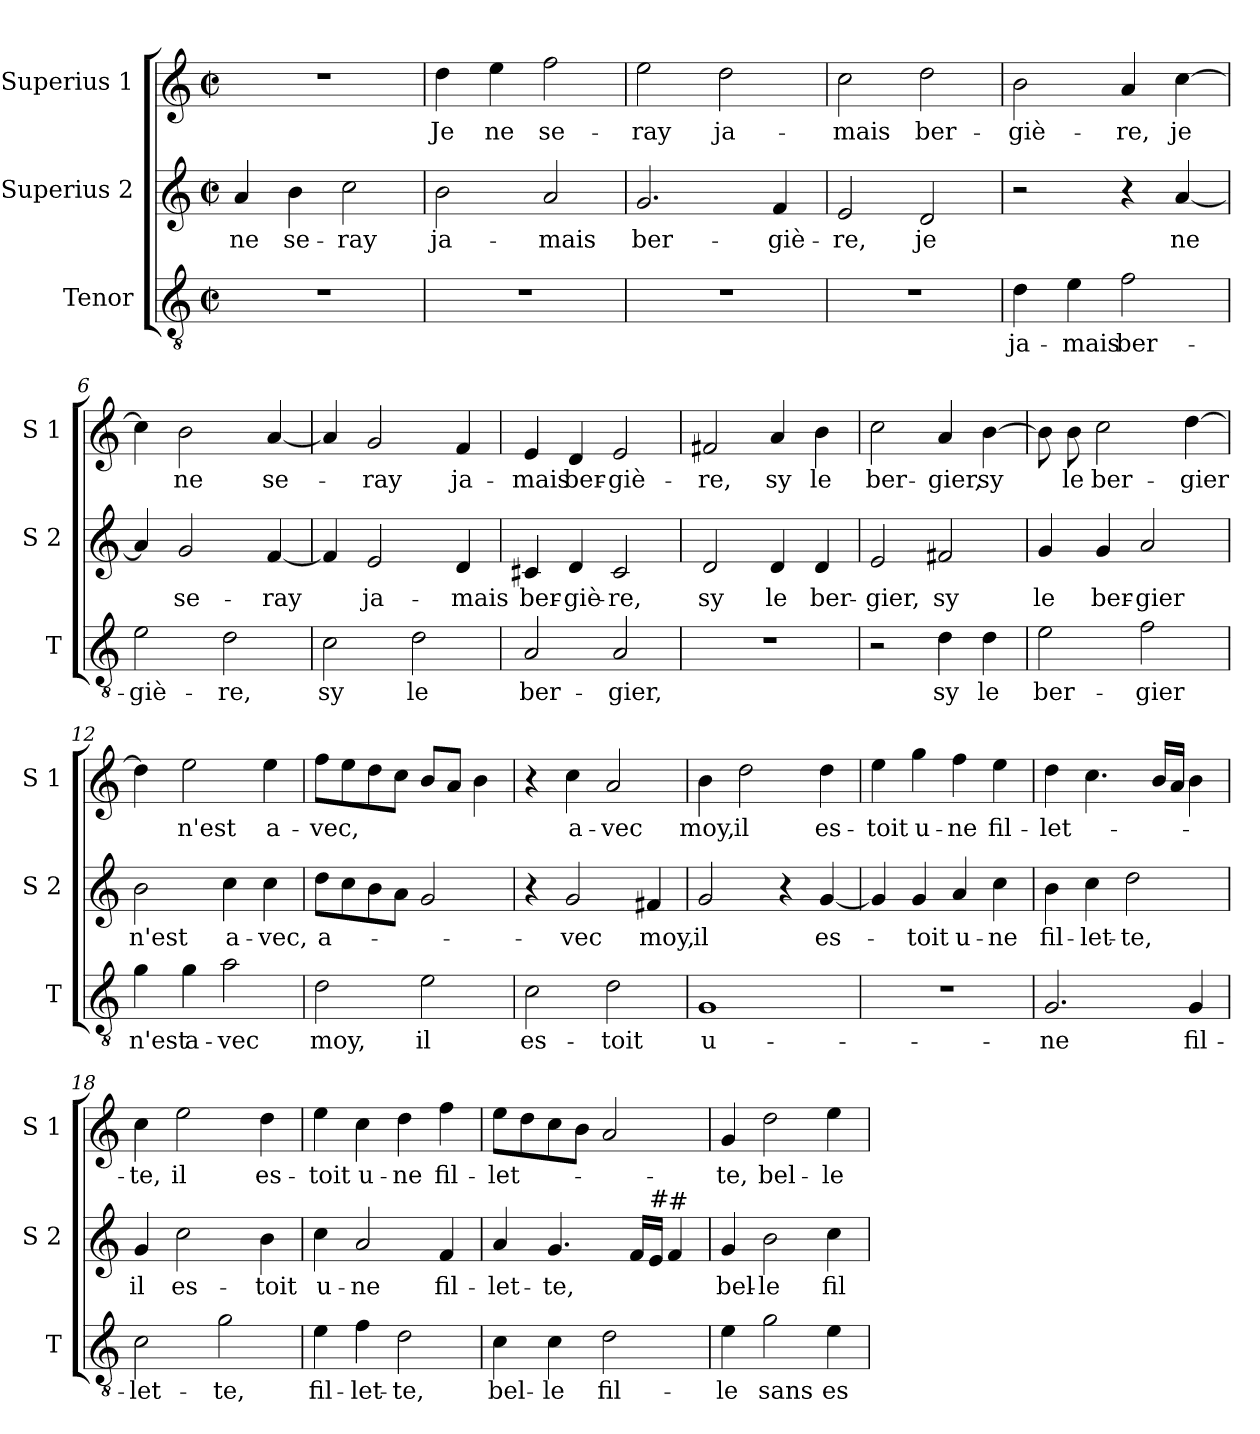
**kern	**text	**kern	**text	**kern	**text
*part3	*part3	*part2	*part2	*part1	*part1
*staff3	*staff3	*staff2	*staff2	*staff1	*staff1
*I"Tenor	*	*I"Superius 2	*	*I"Superius 1	*
*I'T	*	*I'S 2	*	*I'S 1	*
*clefGv2	*	*clefG2	*	*clefG2	*
*k[]	*	*k[]	*	*k[]	*
*C:	*	*C:	*	*C:	*
*M2/2	*	*M2/2	*	*M2/2	*
*met(c|)	*	*met(c|)	*	*met(c|)	*
=1	=1	=1	=1	=1	=1
!	!	!	!LO:LY:b	!	!
1r	.	4a/	ne	1r	.
!	!	!	!LO:LY:b	!	!
.	.	4b\	se-	.	.
!	!	!	!LO:LY:b	!	!
.	.	2cc\	-ray	.	.
=2	=2	=2	=2	=2	=2
!	!	!	!LO:LY:b	!	!LO:LY:b
1r	.	2b\	ja-	4dd\	Je
!	!	!	!	!	!LO:LY:b
.	.	.	.	4ee\	ne
!	!	!	!LO:LY:b	!	!LO:LY:b
.	.	2a/	-mais	2ff\	se-
=3	=3	=3	=3	=3	=3
!	!	!	!LO:LY:b	!	!LO:LY:b
1r	.	2.g/	ber-	2ee\	-ray
!	!	!	!	!	!LO:LY:b
.	.	.	.	2dd\	ja-
!	!	!	!LO:LY:b	!	!
.	.	4f/	-giè-	.	.
=4	=4	=4	=4	=4	=4
!	!	!	!LO:LY:b	!	!LO:LY:b
1r	.	2e/	-re,	2cc\	-mais
!	!	!	!LO:LY:b	!	!LO:LY:b
.	.	2d/	je	2dd\	ber-
=5	=5	=5	=5	=5	=5
!	!LO:LY:b	!	!	!	!LO:LY:b
4d\	ja-	2r	.	2b\	-giè-
!	!LO:LY:b	!	!	!	!
4e\	-mais	.	.	.	.
!	!LO:LY:b	!	!	!	!LO:LY:b
2f\	ber-	4r	.	4a/	-re,
!	!	!	!LO:LY:b	!	!LO:LY:b
.	.	[4a/	ne	[4cc\	je
!!LO:LB:g=z
=6	=6	=6	=6	=6	=6
!	!LO:LY:b	!	!	!	!
2e\	-giè-	4a/]	.	4cc\]	.
!	!	!	!LO:LY:b	!	!LO:LY:b
.	.	2g/	se-	2b\	ne
!	!LO:LY:b	!	!	!	!
2d\	-re,	.	.	.	.
!	!	!	!LO:LY:b	!	!LO:LY:b
.	.	[4f/	-ray	[4a/	se-
=7	=7	=7	=7	=7	=7
!	!LO:LY:b	!	!	!	!
2c\	sy	4f/]	.	4a/]	.
!	!	!	!LO:LY:b	!	!LO:LY:b
.	.	2e/	ja-	2g/	-ray
!	!LO:LY:b	!	!	!	!
2d\	le	.	.	.	.
!	!	!	!LO:LY:b	!	!LO:LY:b
.	.	4d/	-mais	4f/	ja-
=8	=8	=8	=8	=8	=8
!	!LO:LY:b	!	!LO:LY:b	!	!LO:LY:b
2A/	ber-	4c#X/	ber-	4e/	-mais
!	!	!	!LO:LY:b	!	!LO:LY:b
.	.	4d/	-giè-	4d/	ber-
!	!LO:LY:b	!	!LO:LY:b	!	!LO:LY:b
2A/	-gier,	2c#/	-re,	2e/	-giè-
=9	=9	=9	=9	=9	=9
!	!	!	!LO:LY:b	!	!LO:LY:b
1r	.	2d/	sy	2f#X/	-re,
!	!	!	!LO:LY:b	!	!LO:LY:b
.	.	4d/	le	4a/	sy
!	!	!	!LO:LY:b	!	!LO:LY:b
.	.	4d/	ber-	4b\	le
=10	=10	=10	=10	=10	=10
!	!	!	!LO:LY:b	!	!LO:LY:b
2r	.	2e/	-gier,	2cc\	ber-
!	!LO:LY:b	!	!LO:LY:b	!	!LO:LY:b
4d\	sy	2f#X/	sy	4a/	-gier,
!	!LO:LY:b	!	!	!	!LO:LY:b
4d\	le	.	.	[4b\	sy
=11	=11	=11	=11	=11	=11
!	!LO:LY:b	!	!LO:LY:b	!	!
2e\	ber-	4g/	le	8b\]	.
!	!	!	!	!	!LO:LY:b
.	.	.	.	8b\	le
!	!	!	!LO:LY:b	!	!LO:LY:b
.	.	4g/	ber-	2cc\	ber-
!	!LO:LY:b	!	!LO:LY:b	!	!
2f\	-gier	2a/	-gier	.	.
!	!	!	!	!	!LO:LY:b
.	.	.	.	[4dd\	-gier
!!LO:LB:g=z
=12	=12	=12	=12	=12	=12
!	!LO:LY:b	!	!LO:LY:b	!	!
4g\	n'est	2b\	n'est	4dd\]	.
!	!LO:LY:b	!	!	!	!LO:LY:b
4g\	a-	.	.	2ee\	n'est
!	!LO:LY:b	!	!LO:LY:b	!	!
2a\	-vec	4cc\	a-	.	.
!	!	!	!LO:LY:b	!	!LO:LY:b
.	.	4cc\	-vec,	4ee\	a-
=13	=13	=13	=13	=13	=13
!	!LO:LY:b	!	!LO:LY:b	!	!LO:LY:b
2d\	moy,	8dd\L	a-	8ff\L	-vec,
.	.	8cc\	.	8ee\	.
.	.	8b\	.	8dd\	.
.	.	8a\J	.	8cc\J	.
!	!LO:LY:b	!	!	!	!
2e\	il	2g/	.	8b/L	.
.	.	.	.	8a/J	.
.	.	.	.	4b\	.
=14	=14	=14	=14	=14	=14
!	!LO:LY:b	!	!	!	!
2c\	es-	4r	.	4r	.
!	!	!	!LO:LY:b	!	!LO:LY:b
.	.	2g/	-vec	4cc\	a-
!	!LO:LY:b	!	!	!	!LO:LY:b
2d\	-toit	.	.	2a/	-vec
!	!	!	!LO:LY:b	!	!
.	.	4f#X/	moy,	.	.
=15	=15	=15	=15	=15	=15
!	!LO:LY:b	!	!LO:LY:b	!	!LO:LY:b
1G	u-	2g/	il	4b\	moy,
!	!	!	!	!	!LO:LY:b
.	.	.	.	2dd\	il
.	.	4r	.	.	.
!	!	!	!LO:LY:b	!	!LO:LY:b
.	.	[4g/	es-	4dd\	es-
=16	=16	=16	=16	=16	=16
!	!	!	!	!	!LO:LY:b
1r	.	4g/]	.	4ee\	-toit
!	!	!	!LO:LY:b	!	!LO:LY:b
.	.	4g/	-toit	4gg\	u-
!	!	!	!LO:LY:b	!	!LO:LY:b
.	.	4a/	u-	4ff\	-ne
!	!	!	!LO:LY:b	!	!LO:LY:b
.	.	4cc\	-ne	4ee\	fil-
=17	=17	=17	=17	=17	=17
!	!LO:LY:b	!	!LO:LY:b	!	!LO:LY:b
2.G/	-ne	4b\	fil-	4dd\	-let-
!	!	!	!LO:LY:b	!	!
.	.	4cc\	-let-	4.cc\	.
!	!	!	!LO:LY:b	!	!
.	.	2dd\	-te,	.	.
.	.	.	.	16b/LL	.
.	.	.	.	16a/JJ	.
!	!LO:LY:b	!	!	!	!
4G/	fil-	.	.	4b\	.
!!LO:PB:g=z
=18	=18	=18	=18	=18	=18
!	!LO:LY:b	!	!LO:LY:b	!	!LO:LY:b
2c\	-let-	4g/	il	4cc\	-te,
!	!	!	!LO:LY:b	!	!LO:LY:b
.	.	2cc\	es-	2ee\	il
!	!LO:LY:b	!	!	!	!
2g\	-te,	.	.	.	.
!	!	!	!LO:LY:b	!	!LO:LY:b
.	.	4b\	-toit	4dd\	es-
=19	=19	=19	=19	=19	=19
!	!LO:LY:b	!	!LO:LY:b	!	!LO:LY:b
4e\	fil-	4cc\	u-	4ee\	-toit
!	!LO:LY:b	!	!LO:LY:b	!	!LO:LY:b
4f\	-let-	2a/	-ne	4cc\	u-
!	!LO:LY:b	!	!	!	!LO:LY:b
2d\	-te,	.	.	4dd\	-ne
!	!	!	!LO:LY:b	!	!LO:LY:b
.	.	4f/	fil-	4ff\	fil-
=20	=20	=20	=20	=20	=20
!	!LO:LY:b	!	!LO:LY:b	!	!LO:LY:b
4c\	bel-	4a/	-let-	8ee\L	-let-
.	.	.	.	8dd\	.
!	!LO:LY:b	!	!LO:LY:b	!	!
4c\	-le	4.g/	-te,	8cc\	.
.	.	.	.	8b\J	.
!	!LO:LY:b	!	!	!	!
2d\	fil-	.	.	2a/	.
.	.	16f/LL	.	.	.
!	!	!LO:TX:a:t=#	!	!	!
.	.	16e/JJ	.	.	.
!	!	!LO:TX:a:t=#	!	!	!
.	.	4f/	.	.	.
=21	=21	=21	=21	=21	=21
!	!LO:LY:b	!	!LO:LY:b	!	!LO:LY:b
4e\	-le	4g/	bel-	4g/	-te,
!	!LO:LY:b	!	!LO:LY:b	!	!LO:LY:b
2g\	sans	2b\	-le	2dd\	bel-
!	!LO:LY:b	!	!LO:LY:b	!	!LO:LY:b
4e\	es-	4cc\	fil-	4ee\	-le
=	=	=	=	=	=
*-	*-	*-	*-	*-	*-
